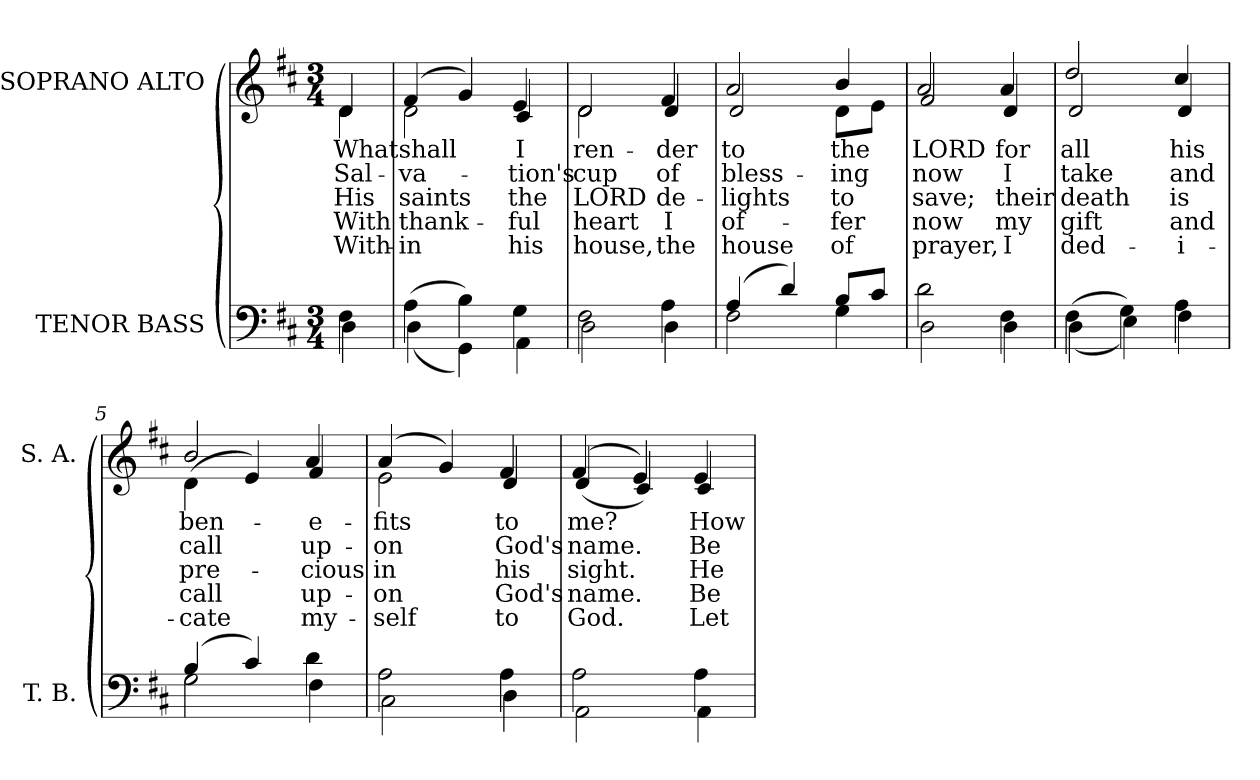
**kern	**kern	**text	**text	**text	**text	**text
*part2	*part1	*part1	*part1	*part1	*part1	*part1
*staff2	*staff1	*staff1	*staff1	*staff1	*staff1	*staff1
*I"TENOR BASS	*I"SOPRANO ALTO	*	*	*	*	*
*I'T. B.	*I'S. A.	*	*	*	*	*
!!LO:PB:g=z
*clefF4	*clefG2	*	*	*	*	*
*k[f#c#]	*k[f#c#]	*	*	*	*	*
*D:	*D:	*	*	*	*	*
*M3/4	*M3/4	*	*	*	*	*
=	=	=	=	=	=	=
*^	*	*	*	*	*	*
!	!	!LO:TX:b:cj:t=1	!	!	!	!	!
!	!	!LO:TX:b:cj:t=2	!	!	!	!	!
!	!	!LO:TX:b:cj:t=3	!	!	!	!	!
!	!	!LO:TX:b:cj:t=4	!	!	!	!	!
!	!	!LO:TX:b:cj:t=5	!	!	!	!	!
!	!	!	!LO:LY:b:color=#000000	!LO:LY:b:color=#000000	!LO:LY:b:color=#000000	!LO:LY:b:color=#000000	!LO:LY:b:color=#000000
*	*	*^	*	*	*	*	*
4F#i\	4Di\	4di/	4di\	What	Sal-	His	With	With-
=	=	=	=	=	=	=	=	=
!	!	!	!	!LO:LY:b:color=#000000	!LO:LY:b:color=#000000	!LO:LY:b:color=#000000	!LO:LY:b:color=#000000	!LO:LY:b:color=#000000
(4Ai\	(4Di\	(4f#i/	2di\	shall	-va-	saints	thank-	-in
4Bi\)	4GGi\)	4gi/)	.	.	.	.	.	.
!	!	!	!	!LO:LY:b:color=#000000	!LO:LY:b:color=#000000	!LO:LY:b:color=#000000	!LO:LY:b:color=#000000	!LO:LY:b:color=#000000
4Gi\	4AAi\	4ei/	4c#i/	I	-tion's	the	-ful	his
=1	=1	=1	=1	=1	=1	=1	=1	=1
!	!	!	!	!LO:LY:b:color=#000000	!LO:LY:b:color=#000000	!LO:LY:b:color=#000000	!LO:LY:b:color=#000000	!LO:LY:b:color=#000000
2F#i\	2Di\	2di/	2di\	ren-	cup	LORD	heart	house,
!	!	!	!	!LO:LY:b:color=#000000	!LO:LY:b:color=#000000	!LO:LY:b:color=#000000	!LO:LY:b:color=#000000	!LO:LY:b:color=#000000
4Ai\	4Di\	4f#i/	4di/	-der	of	de-	I	the
=2	=2	=2	=2	=2	=2	=2	=2	=2
!	!	!	!	!LO:LY:b:color=#000000	!LO:LY:b:color=#000000	!LO:LY:b:color=#000000	!LO:LY:b:color=#000000	!LO:LY:b:color=#000000
(4Ai/	2F#i\	2ai/	2di/	to	bless-	-lights	of-	house
4di/)	.	.	.	.	.	.	.	.
!	!	!	!	!LO:LY:b:color=#000000	!LO:LY:b:color=#000000	!LO:LY:b:color=#000000	!LO:LY:b:color=#000000	!LO:LY:b:color=#000000
8Bi/L	4Gi\	4bi/	8di\L	the	-ing	to	-fer	of
8c#i/J	.	.	8ei\J	.	.	.	.	.
=3	=3	=3	=3	=3	=3	=3	=3	=3
!	!	!	!	!LO:LY:b:color=#000000	!LO:LY:b:color=#000000	!LO:LY:b:color=#000000	!LO:LY:b:color=#000000	!LO:LY:b:color=#000000
2di\	2Di\	2ai/	2f#i/	LORD	now	save;	now	prayer,
!	!	!	!	!LO:LY:b:color=#000000	!LO:LY:b:color=#000000	!LO:LY:b:color=#000000	!LO:LY:b:color=#000000	!LO:LY:b:color=#000000
4F#i\	4Di\	4ai/	4di/	for	I	their	my	I
=4	=4	=4	=4	=4	=4	=4	=4	=4
!	!	!	!	!LO:LY:b:color=#000000	!LO:LY:b:color=#000000	!LO:LY:b:color=#000000	!LO:LY:b:color=#000000	!LO:LY:b:color=#000000
(4F#i\	(4Di\	2ddi/	2di/	all	take	death	gift	ded-
4Gi\)	4Ei\)	.	.	.	.	.	.	.
!	!	!	!	!LO:LY:b:color=#000000	!LO:LY:b:color=#000000	!LO:LY:b:color=#000000	!LO:LY:b:color=#000000	!LO:LY:b:color=#000000
4Ai\	4F#i\	4cc#i/	4di/	his	and	is	and	-i-
!!LO:LB:g=z	!!
=5	=5	=5	=5	=5	=5	=5	=5	=5
!	!	!	!	!LO:LY:b:color=#000000	!LO:LY:b:color=#000000	!LO:LY:b:color=#000000	!LO:LY:b:color=#000000	!LO:LY:b:color=#000000
(4Bi/	2Gi\	2bi/	(4di\	ben-	call	pre-	call	-cate
4c#i/)	.	.	4ei/)	.	.	.	.	.
!	!	!	!	!LO:LY:b:color=#000000	!LO:LY:b:color=#000000	!LO:LY:b:color=#000000	!LO:LY:b:color=#000000	!LO:LY:b:color=#000000
4di\	4F#i\	4ai/	4f#i/	-e-	up-	-cious	up-	my-
=6	=6	=6	=6	=6	=6	=6	=6	=6
!	!	!	!	!LO:LY:b:color=#000000	!LO:LY:b:color=#000000	!LO:LY:b:color=#000000	!LO:LY:b:color=#000000	!LO:LY:b:color=#000000
2Ai\	2C#i\	(4ai/	2ei\	-fits	-on	in	-on	-self
.	.	4gi/)	.	.	.	.	.	.
!	!	!	!	!LO:LY:b:color=#000000	!LO:LY:b:color=#000000	!LO:LY:b:color=#000000	!LO:LY:b:color=#000000	!LO:LY:b:color=#000000
4Ai\	4Di\	4f#i/	4di/	to	God's	his	God's	to
=7	=7	=7	=7	=7	=7	=7	=7	=7
!	!	!	!	!LO:LY:b:color=#000000	!LO:LY:b:color=#000000	!LO:LY:b:color=#000000	!LO:LY:b:color=#000000	!LO:LY:b:color=#000000
2Ai\	2AAi\	(4f#i/	(4di/	me?	name.	sight.	name.	God.
.	.	4ei/)	4c#i/)	.	.	.	.	.
!	!	!	!	!LO:LY:b:color=#000000	!LO:LY:b:color=#000000	!LO:LY:b:color=#000000	!LO:LY:b:color=#000000	!LO:LY:b:color=#000000
4Ai\	4AAi\	4ei/	4c#i/	How	Be-	He	Be-	Let
*v	*v	*	*	*	*	*	*	*
*	*v	*v	*	*	*	*	*
=	=	=	=	=	=	=
*-	*-	*-	*-	*-	*-	*-
